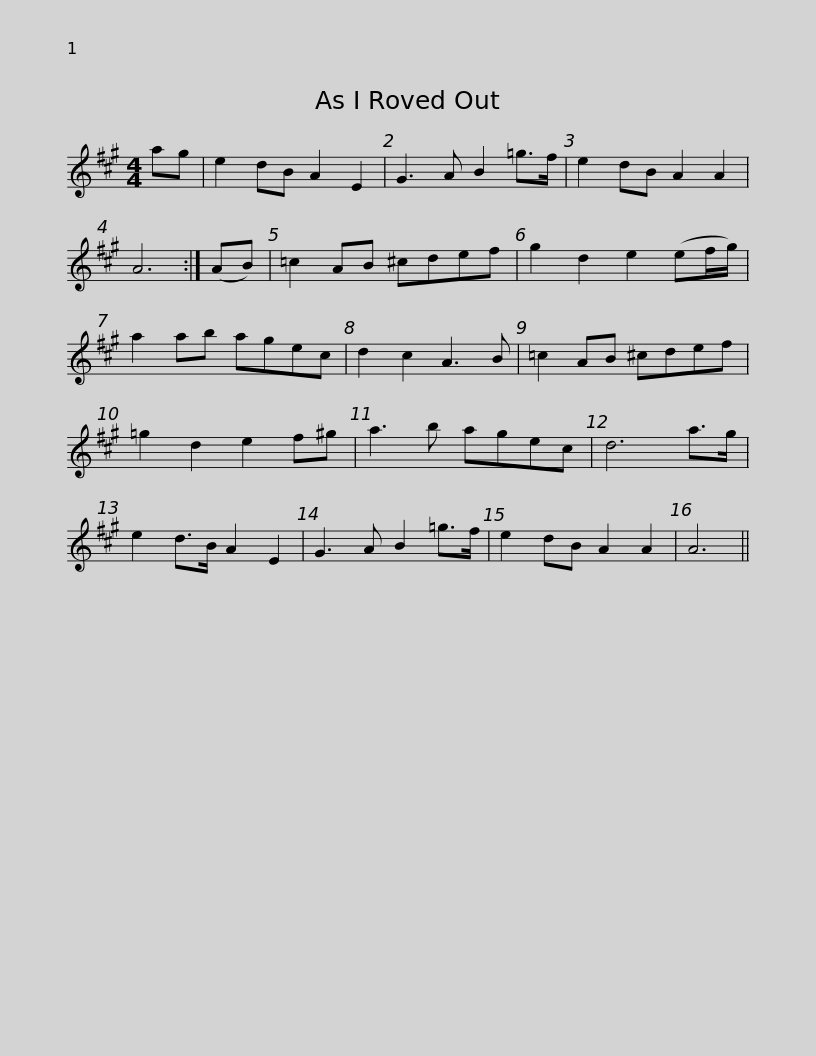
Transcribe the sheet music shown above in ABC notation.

X:1
L:1/8
M:4/4
I:linebreak $
K:A
V:1 treble
V:1
 ag | e2 dB A2 E2 | G3 A B2 =g>f | e2 dB A2 A2 | A6 :| %5
 (AB) | =c2 AB ^cdef | g2 d2 e2 (ef/g/) |$ a2 ab agec | d2 c2 A3 B | %10
 =c2 AB ^cdef | =g2 d2 e2 f^g | a3 b agec | d6 a>g | e2 d>B A2 E2 |$ %15
 G3 A B2 =g>f | e2 dB A2 A2 | A6 || %18
